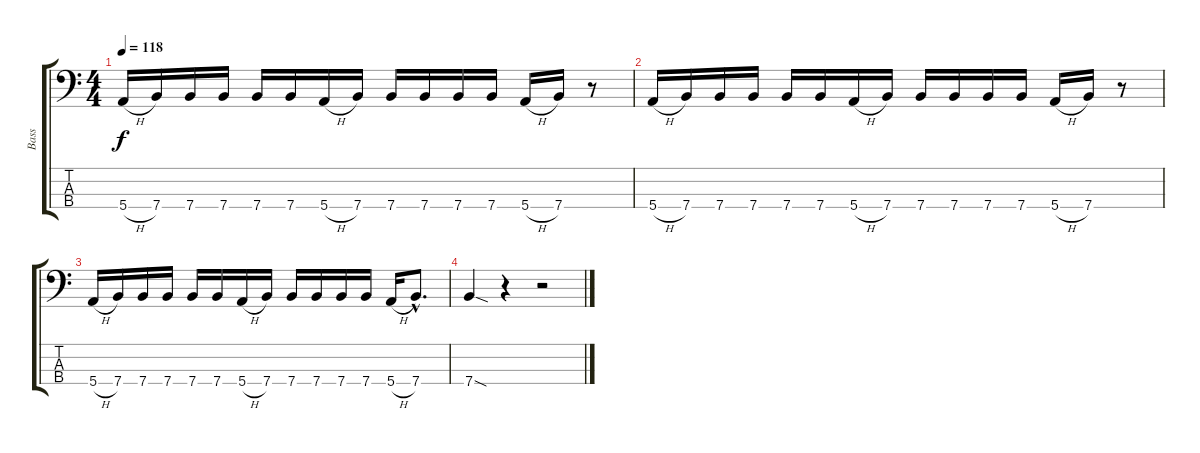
\track ("Bass" "Bass") {instrument slapbass1}
\staff {score tabs}
\tuning (G2 D2 A1 E1) {hide}
\ts (4 4)
\tempo 118
\clef f4
\ks c
5.4{h}.16{dy f} 7.4.16 7.4.16 7.4.16 7.4.16 7.4.16 5.4{h}.16 7.4.16 7.4.16 7.4.16 7.4.16 7.4.16 5.4{h}.16 7.4.16 r.8 |
5.4{h}.16 7.4.16 7.4.16 7.4.16 7.4.16 7.4.16 5.4{h}.16 7.4.16 7.4.16 7.4.16 7.4.16 7.4.16 5.4{h}.16 7.4.16 r.8 |
5.4{h}.16 7.4.16 7.4.16 7.4.16 7.4.16 7.4.16 5.4{h}.16 7.4.16 7.4.16 7.4.16 7.4.16 7.4.16 5.4{h}.16 7.4{hac}.8{d} |
7.4{sod}.4 r.4 r.2
